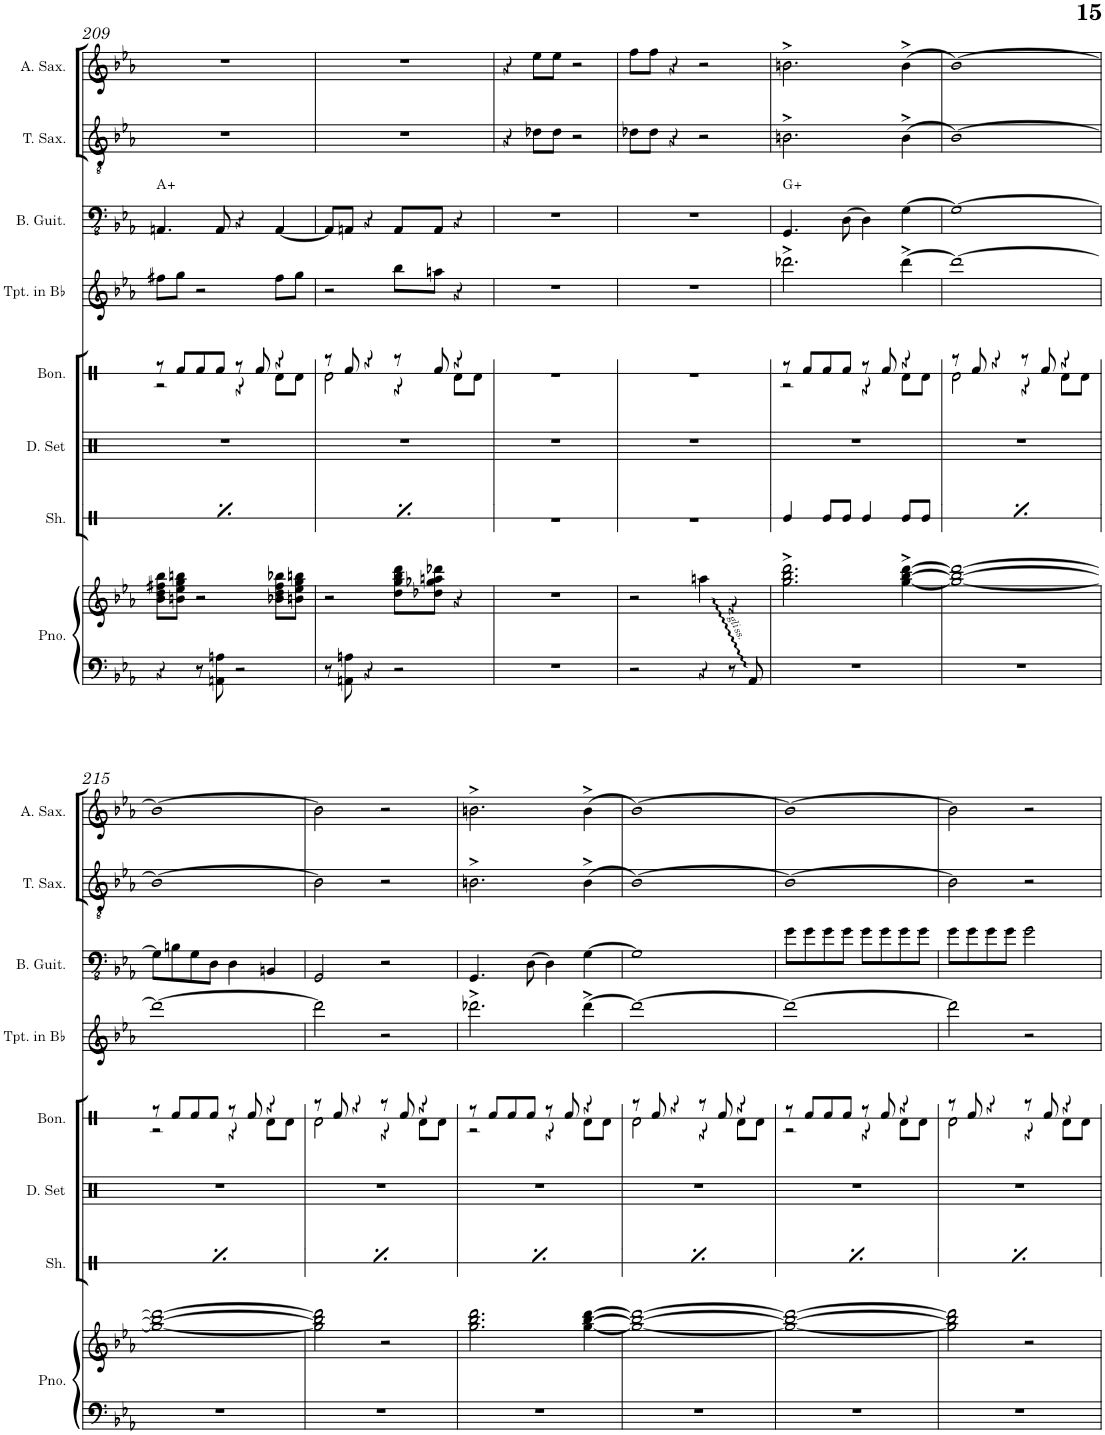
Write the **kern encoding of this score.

**kern	**kern	**kern	**kern	**kern	**kern	**kern	**harte	**kern	**kern
*part8	*part8	*part7	*part6	*part5	*part4	*part3	*part3	*part2	*part1
*staff9	*staff8	*staff7	*staff6	*staff5	*staff4	*staff3	*	*staff2	*staff1
*I"Piano	*	*I"Shaker	*I"Drumset	*I"Bongos	*I"Trumpet in Bb	*I"Bass Guitar	*	*I"Tenor Saxophone	*I"Alto Saxophone
*I'Pno.	*	*I'Sh.	*I'D. Set	*I'Bon.	*I'Tpt. in Bb	*I'B. Guit.	*	*I'T. Sax.	*I'A. Sax.
!!LO:PB:g=z
*clefF4	*clefG2	*clefX	*clefX	*clefX	*clefG2	*clefFv4	*	*clefGv2	*clefG2
*	*	*	*	*	*Trd1c2	*	*	*Trd8c14	*Trd5c9
*k[b-e-a-]	*k[b-e-a-]	*k[]	*k[]	*k[]	*k[b-e-a-]	*k[b-e-a-]	*	*k[b-e-a-]	*k[b-e-a-]
*M4/4	*M4/4	*M4/4	*M4/4	*M4/4	*M4/4	*M4/4	*	*M4/4	*M4/4
=209	=209	=209	=209	=209	=209	=209	=209	=209	=209
*	*	*	*	*^	*	*	*	*	*
4r	8b-\ 8dd\ 8ff#X\ 8bb-\L	4Re/	1r	8r	2r	8ff#X\L	4.AAAn/	A:aug	1r	1r
.	8bn\ 8ee-\ 8gg\ 8bbn\J	.	.	8Rf/L	.	8gg\J	.	.	.	.
8r	2r	8Re/L	.	8Rf/	.	2r	.	.	.	.
8AAn\ 8An\	.	8Re/J	.	8Rf/J	.	.	8AAA/	.	.	.
2r	.	4Re/	.	8r	4r	.	4r	.	.	.
.	.	.	.	8Rf/	.	.	.	.	.	.
.	8b-X\ 8dd\ 8ff#\ 8bb-X\L	8Re/L	.	4r	8Rd\L	8ff#\L	[4AAA/	.	.	.
.	8bn\ 8ee-\ 8gg\ 8bbn\J	8Re/J	.	.	8Rd\J	8gg\J	.	.	.	.
=210	=210	=210	=210	=210	=210	=210	=210	=210	=210	=210
8r	2r	4Re/	1r	8r	2Rd\	2r	8AAA/L]	.	1r	1r
8AAn\ 8An\	.	.	.	8Rf/	.	.	8AAAn/J	.	.	.
4r	.	8Re/L	.	4r	.	.	4r	.	.	.
.	.	8Re/J	.	.	.	.	.	.	.	.
2r	8dd\ 8gg\ 8bb-\ 8ddd\L	4Re/	.	8r	4r	8bb-\L	8AAA/L	.	.	.
.	8dd-X\ 8gg-X\ 8aan\ 8ddd-X\J	.	.	8Rf/	.	8aan\J	8AAA/J	.	.	.
.	4r	8Re/L	.	4r	8Rd\L	4r	4r	.	.	.
.	.	8Re/J	.	.	8Rd\J	.	.	.	.	.
*	*	*	*	*v	*v	*	*	*	*	*
=211	=211	=211	=211	=211	=211	=211	=211	=211	=211
1r	1r	1r	1r	1r	1r	1r	.	4r	4r
.	.	.	.	.	.	.	.	8d-X\L	8ee-\L
.	.	.	.	.	.	.	.	8d-\J	8ee-\J
.	.	.	.	.	.	.	.	2r	2r
=212	=212	=212	=212	=212	=212	=212	=212	=212	=212
*	*^	*	*	*	*	*	*	*	*
2r	2r	2ryy	1r	1r	1r	1r	1r	.	8d-X\L	8ff\L
.	.	.	.	.	.	.	.	.	8d-\J	8ff\J
.	.	.	.	.	.	.	.	.	4r	4r
4r	4.aan\	4ryy	.	.	.	.	.	.	2r	2r
8r	.	4r	.	.	.	.	.	.	.	.
8AA-/	8ryy	.	.	.	.	.	.	.	.	.
*	*v	*v	*	*	*	*	*	*	*	*
=213	=213	=213	=213	=213	=213	=213	=213	=213	=213
*	*	*	*	*^	*	*	*	*	*
1r	2.gg\^ 2.bb-\^ 2.ddd\^	4Re/	1r	8r	2r	2.ddd-X^\	4.GGG/	G:aug	2.Bn^\	2.bn^\
.	.	.	.	8Rf/L	.	.	.	.	.	.
.	.	8Re/L	.	8Rf/	.	.	.	.	.	.
.	.	8Re/J	.	8Rf/J	.	.	[8DD\	.	.	.
.	.	4Re/	.	8r	4r	.	4DD\]	.	.	.
.	.	.	.	8Rf/	.	.	.	.	.	.
.	[4gg\^ [4bb-\^ [4ddd\^	8Re/L	.	4r	8Rd\L	[4ddd-^\	[4GG\	.	[4B^\	[4b^\
.	.	8Re/J	.	.	8Rd\J	.	.	.	.	.
=214	=214	=214	=214	=214	=214	=214	=214	=214	=214	=214
1r	1gg_ 1bb-_ 1ddd_	4Re/	1r	8r	2Rd\	1ddd-_	1GG_	.	1B_	1b_
.	.	.	.	8Rf/	.	.	.	.	.	.
.	.	8Re/L	.	4r	.	.	.	.	.	.
.	.	8Re/J	.	.	.	.	.	.	.	.
.	.	4Re/	.	8r	4r	.	.	.	.	.
.	.	.	.	8Rf/	.	.	.	.	.	.
.	.	8Re/L	.	4r	8Rd\L	.	.	.	.	.
.	.	8Re/J	.	.	8Rd\J	.	.	.	.	.
!!LO:LB:g=z
=215	=215	=215	=215	=215	=215	=215	=215	=215	=215	=215
1r	1gg_ 1bb-_ 1ddd_	4Re/	1r	8r	2r	1ddd-_	8GG\L]	.	1B_	1b_
.	.	.	.	8Rf/L	.	.	8BBn\	.	.	.
.	.	8Re/L	.	8Rf/	.	.	8GG\	.	.	.
.	.	8Re/J	.	8Rf/J	.	.	8DD\J	.	.	.
.	.	4Re/	.	8r	4r	.	4DD\	.	.	.
.	.	.	.	8Rf/	.	.	.	.	.	.
.	.	8Re/L	.	4r	8Rd\L	.	4BBBn/	.	.	.
.	.	8Re/J	.	.	8Rd\J	.	.	.	.	.
=216	=216	=216	=216	=216	=216	=216	=216	=216	=216	=216
1r	2gg\] 2bb-\] 2ddd\]	4Re/	1r	8r	2Rd\	2ddd-\]	2GGG/	.	2B\]	2b\]
.	.	.	.	8Rf/	.	.	.	.	.	.
.	.	8Re/L	.	4r	.	.	.	.	.	.
.	.	8Re/J	.	.	.	.	.	.	.	.
.	2r	4Re/	.	8r	4r	2r	2r	.	2r	2r
.	.	.	.	8Rf/	.	.	.	.	.	.
.	.	8Re/L	.	4r	8Rd\L	.	.	.	.	.
.	.	8Re/J	.	.	8Rd\J	.	.	.	.	.
=217	=217	=217	=217	=217	=217	=217	=217	=217	=217	=217
*	*^	*	*	*	*	*	*	*	*	*
1r	2.gg\ 2.bb-\ 2.ddd\	2.gg 2.bb- 2.ddd	4Re/	1r	8r	2r	2.ddd-X^\	4.GGG/	.	2.Bn^\	2.bn^\
.	.	.	.	.	8Rf/L	.	.	.	.	.	.
.	.	.	8Re/L	.	8Rf/	.	.	.	.	.	.
.	.	.	8Re/J	.	8Rf/J	.	.	[8DD\	.	.	.
.	.	.	4Re/	.	8r	4r	.	4DD\]	.	.	.
.	.	.	.	.	8Rf/	.	.	.	.	.	.
.	[4gg\ [4bb-\ [4ddd\	[4gg [4bb- [4ddd	8Re/L	.	4r	8Rd\L	[4ddd-^\	[4GG\	.	[4B^\	[4b^\
.	.	.	8Re/J	.	.	8Rd\J	.	.	.	.	.
=218	=218	=218	=218	=218	=218	=218	=218	=218	=218	=218	=218
1r	1gg_ 1bb-_ 1ddd_	1gg_ 1bb-_ 1ddd_	4Re/	1r	8r	2Rd\	1ddd-_	1GG]	.	1B_	1b_
.	.	.	.	.	8Rf/	.	.	.	.	.	.
.	.	.	8Re/L	.	4r	.	.	.	.	.	.
.	.	.	8Re/J	.	.	.	.	.	.	.	.
.	.	.	4Re/	.	8r	4r	.	.	.	.	.
.	.	.	.	.	8Rf/	.	.	.	.	.	.
.	.	.	8Re/L	.	4r	8Rd\L	.	.	.	.	.
.	.	.	8Re/J	.	.	8Rd\J	.	.	.	.	.
=219	=219	=219	=219	=219	=219	=219	=219	=219	=219	=219	=219
1r	1gg_ 1bb-_ 1ddd_	1gg_ 1bb-_ 1ddd_	4Re/	1r	8r	2r	1ddd-_	8G\L	.	1B_	1b_
.	.	.	.	.	8Rf/L	.	.	8G\	.	.	.
.	.	.	8Re/L	.	8Rf/	.	.	8G\	.	.	.
.	.	.	8Re/J	.	8Rf/J	.	.	8G\J	.	.	.
.	.	.	4Re/	.	8r	4r	.	8G\L	.	.	.
.	.	.	.	.	8Rf/	.	.	8G\	.	.	.
.	.	.	8Re/L	.	4r	8Rd\L	.	8G\	.	.	.
.	.	.	8Re/J	.	.	8Rd\J	.	8G\J	.	.	.
=220	=220	=220	=220	=220	=220	=220	=220	=220	=220	=220	=220
1r	2gg\] 2bb-\] 2ddd\]	1gg] 1bb-] 1ddd]	4Re/	1r	8r	2Rd\	2ddd-\]	8G\L	.	2B\]	2b\]
.	.	.	.	.	8Rf/	.	.	8G\	.	.	.
.	.	.	8Re/L	.	4r	.	.	8G\	.	.	.
.	.	.	8Re/J	.	.	.	.	8G\J	.	.	.
.	2r	.	4Re/	.	8r	4r	2r	2G\	.	2r	2r
.	.	.	.	.	8Rf/	.	.	.	.	.	.
.	.	.	8Re/L	.	4r	8Rd\L	.	.	.	.	.
.	.	.	8Re/J	.	.	8Rd\J	.	.	.	.	.
*	*v	*v	*	*	*v	*v	*	*	*	*	*
=	=	=	=	=	=	=	=	=	=
*-	*-	*-	*-	*-	*-	*-	*-	*-	*-
